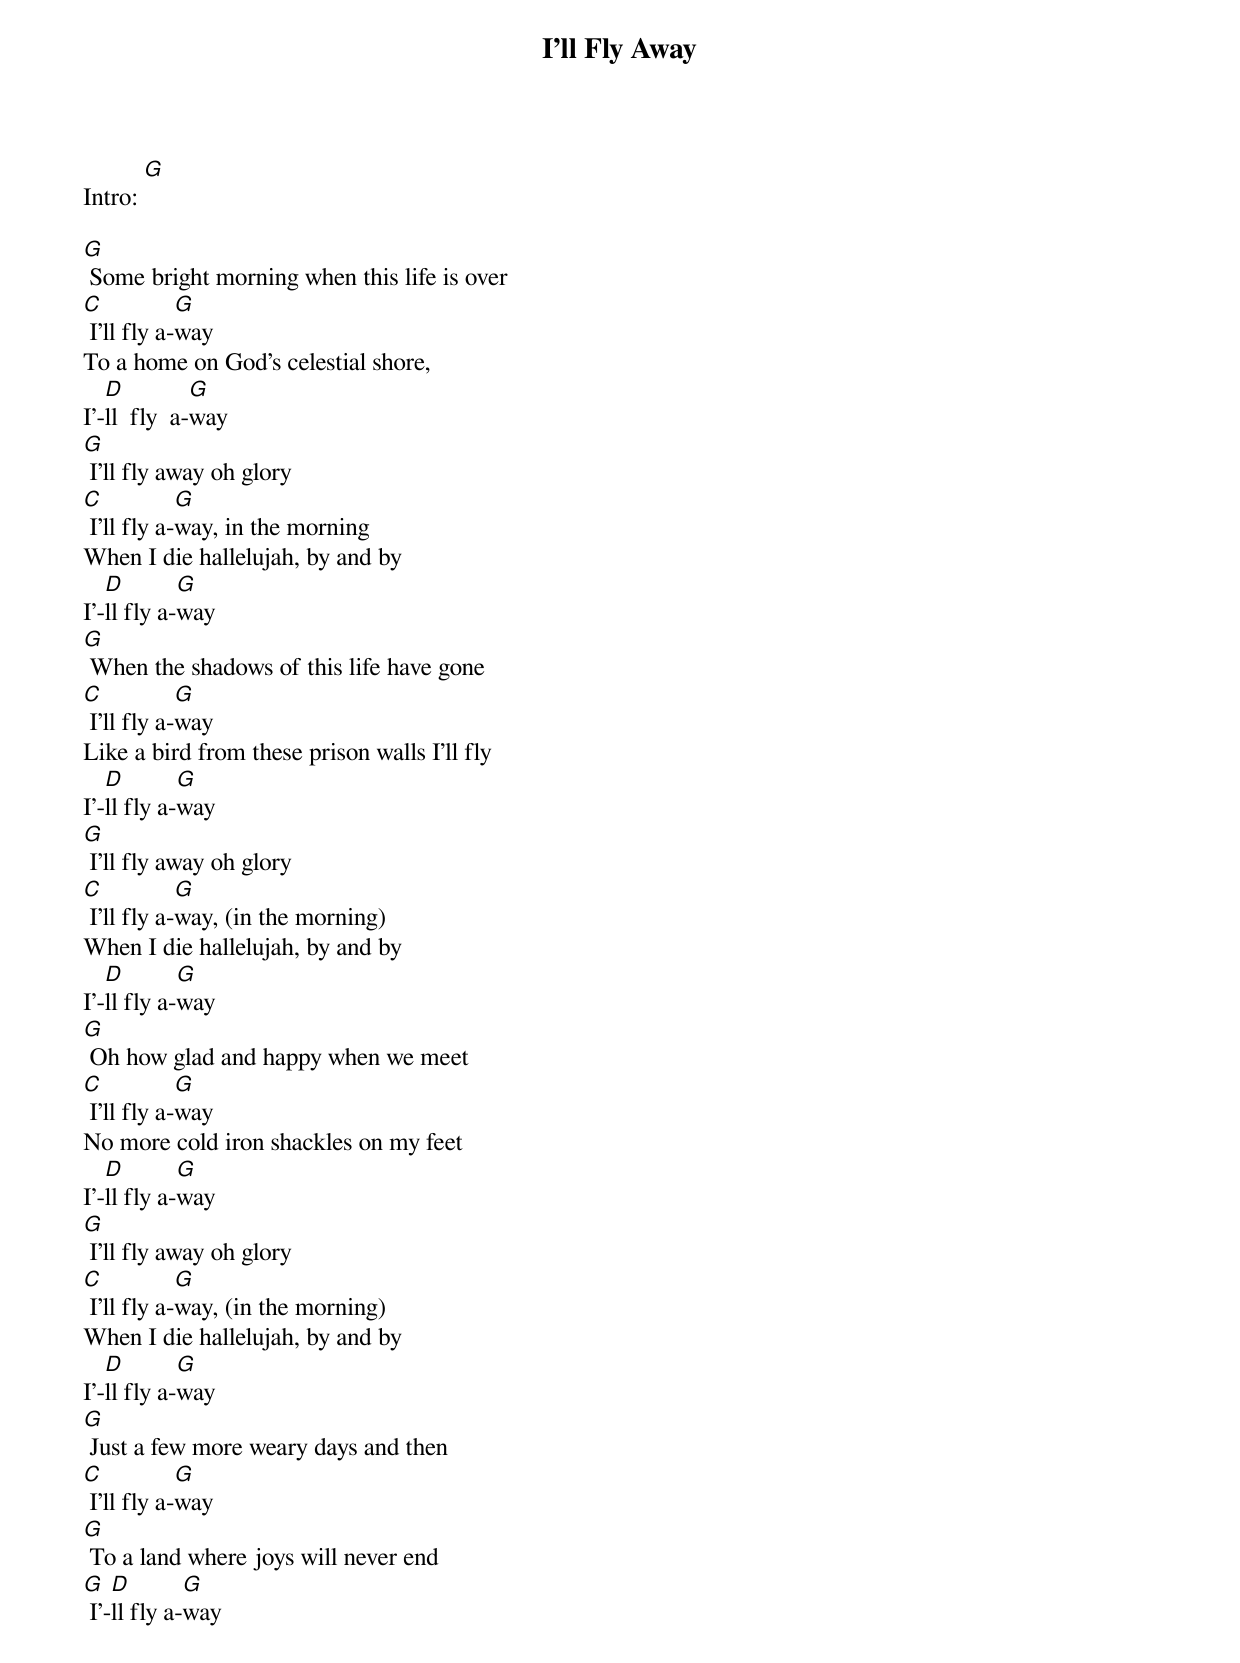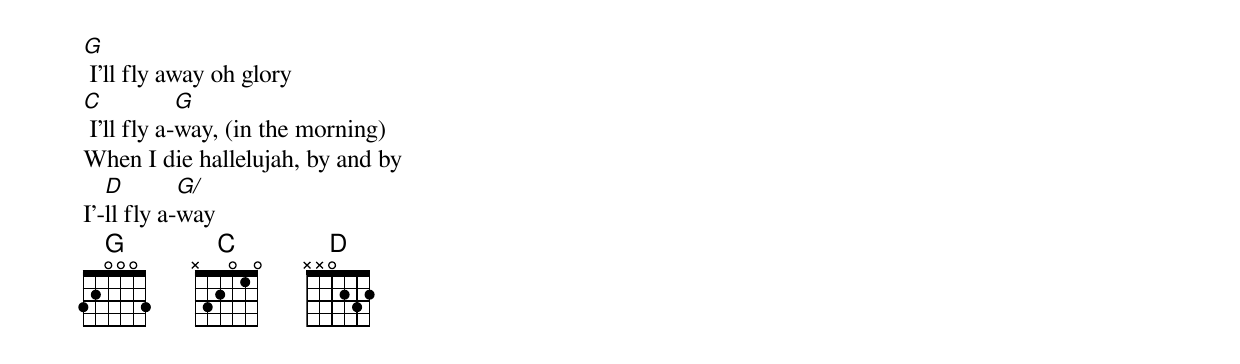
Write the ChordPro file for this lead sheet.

{t: I'll Fly Away }
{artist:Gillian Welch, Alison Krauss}
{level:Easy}
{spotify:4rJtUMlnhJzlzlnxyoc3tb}

Intro: [G]

[G] Some bright morning when this life is over
[C] I’ll fly a-[G]way
To a home on God's celestial shore,
I'-[D]ll  fly  a-[G]way
{c: }
[G] I’ll fly away oh glory
[C] I’ll fly a-[G]way, in the morning
When I die hallelujah, by and by
I’-[D]ll fly a-[G]way
{c: }
[G] When the shadows of this life have gone
[C] I’ll fly a-[G]way
Like a bird from these prison walls I’ll fly
I’-[D]ll fly a-[G]way
{c: }
[G] I’ll fly away oh glory
[C] I’ll fly a-[G]way, (in the morning)
When I die hallelujah, by and by
I’-[D]ll fly a-[G]way
{c: }
[G] Oh how glad and happy when we meet
[C] I’ll fly a-[G]way
No more cold iron shackles on my feet
I’-[D]ll fly a-[G]way
{c: }
[G] I’ll fly away oh glory
[C] I’ll fly a-[G]way, (in the morning)
When I die hallelujah, by and by
I’-[D]ll fly a-[G]way
{c: }
[G] Just a few more weary days and then
[C] I’ll fly a-[G]way
[G] To a land where joys will never end
[G] I’-[D]ll fly a-[G]way
{c: }
[G] I’ll fly away oh glory
[C] I’ll fly a-[G]way, (in the morning)
When I die hallelujah, by and by
I’-[D]ll fly a-[G/]way
